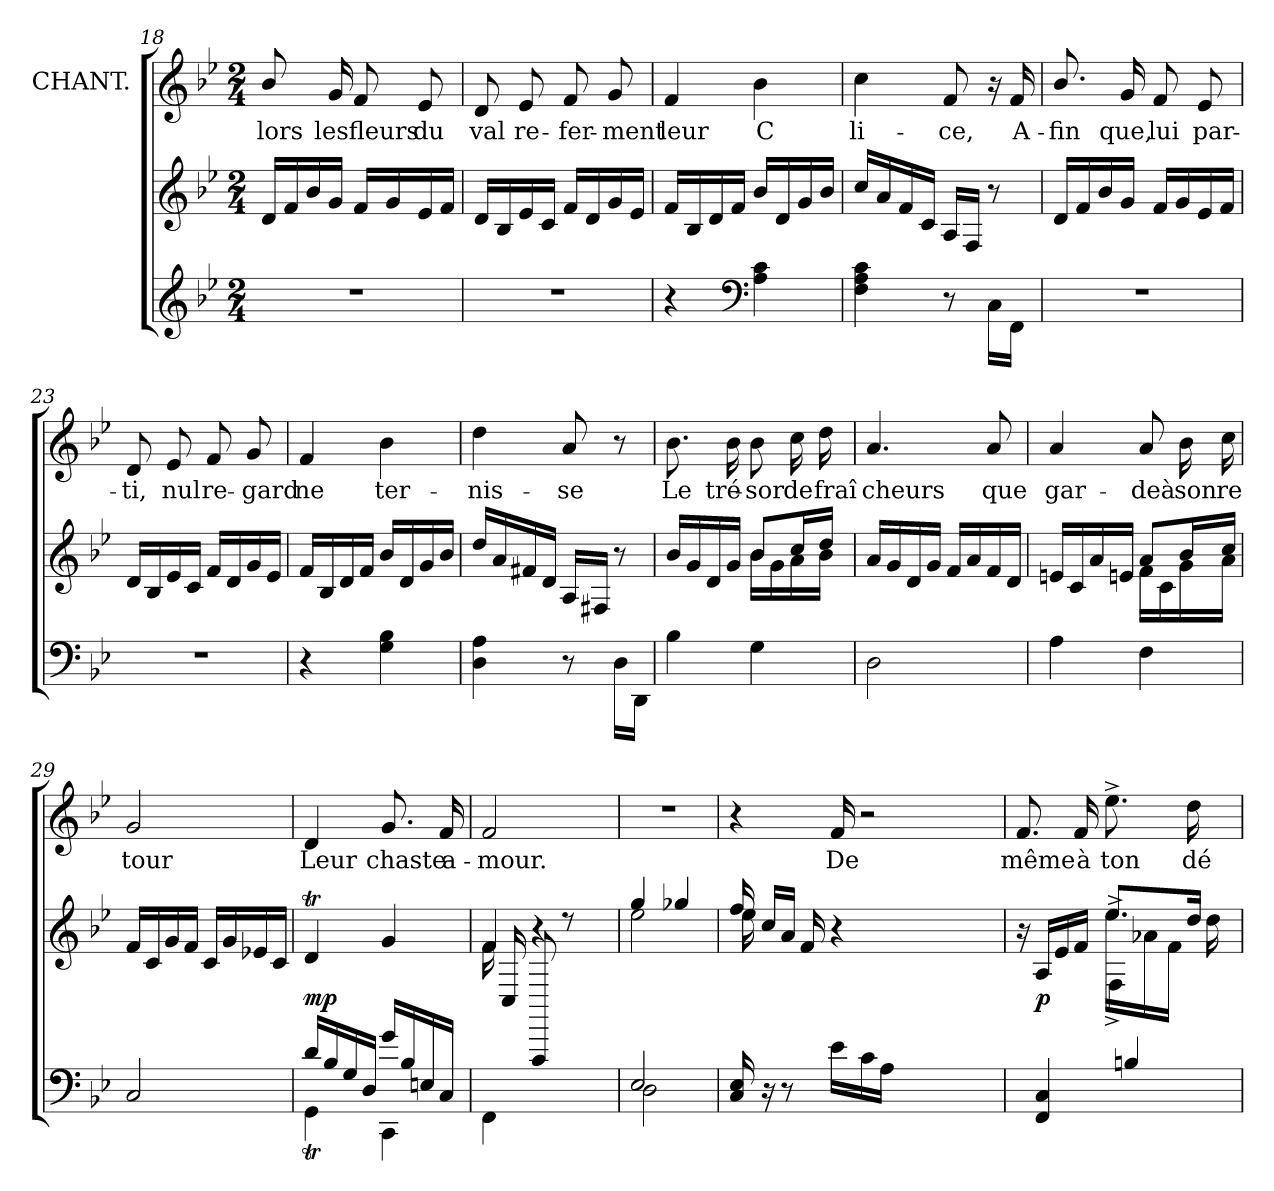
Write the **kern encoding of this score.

**kern	**dynam	**kern	**kern	**text
*part3	*part3	*part2	*part1	*part1
*staff3	*staff3	*staff2	*staff1	*staff1
*	*	*	*I"CHANT.	*
*clefG2	*	*clefG2	*clefG2	*
*k[b-e-]	*	*k[b-e-]	*k[b-e-]	*
*M2/4	*	*M2/4	*M2/4	*
=18	=18	=18	=18	=18
2r	.	16di/LL	8b-i/	lors
.	.	16fi/	.	.
.	.	16b-i/	16ryy	.
.	.	16gi/JJ	16gi/	les
.	.	16fi/LL	8fi/	fleurs
.	.	16gi/	.	.
.	.	16e-i/	8e-i/	du
.	.	16fi/JJ	.	.
=19	=19	=19	=19	=19
2r	.	16di/LL	8di/	val
.	.	16B-i/	.	.
.	.	16e-i/	8e-i/	re-
.	.	16ci/JJ	.	.
.	.	16fi/LL	8fi/	fer-
.	.	16di/	.	.
.	.	16gi/	8gi/	ment
.	.	16e-i/JJ	.	.
=20	=20	=20	=20	=20
4r	.	16fi/LL	4fi/	leur
.	.	16B-i/	.	.
.	.	16di/JJ	.	.
.	.	16fi/JJ	.	.
*clefF4	*	*	*	*
4Aj\ 4cj\	.	16b-i/LL	4b-i\	C
.	.	16di/	.	.
.	.	16gi/	.	.
.	.	16b-i/JJ	.	.
!!LO:LB:g=z
=21	=21	=21	=21	=21
4Fj\ 4Aj\ 4cj\	.	16cci/LL	4cci\	li-
.	.	16ai/	.	.
.	.	16fi/	.	.
.	.	16ci/JJ	.	.
8r	.	16Ai/LL	8fi/	ce,
.	.	16Fi/JJ	.	.
16Cj\LL	.	8r	16r	.
16FFj\JJ	.	.	16fi/	A-
=22	=22	=22	=22	=22
2r	.	16di/LL	8.b-i/	fin
.	.	16fi/	.	.
.	.	16b-i/	.	.
.	.	16gi/JJ	16gi/	que,
.	.	16fi/LL	8fi/	lui
.	.	16gi/	.	.
.	.	16e-i/	8e-i/	par-
.	.	16fi/JJ	.	.
=23	=23	=23	=23	=23
2r	.	16di/LL	8di/	ti,
.	.	16B-i/	.	.
.	.	16e-i/	8e-i/	nul
.	.	16ci/JJ	.	.
.	.	16fi/LL	8fi/	re-
.	.	16di/	.	.
.	.	16gi/	8gi/	gard
.	.	16e-i/JJ	.	.
=24	=24	=24	=24	=24
4r	.	16fi/LL	4fi/	ne
.	.	16B-i/	.	.
.	.	16di/	.	.
.	.	16fi/JJ	.	.
4Gj\ 4B-j\	.	16b-i/LL	4b-i\	ter-
.	.	16di/	.	.
.	.	16gi/	.	.
.	.	16b-i/JJ	.	.
=25	=25	=25	=25	=25
4Dj\ 4Aj\	.	16ddi/LL	4ddi\	nis-
.	.	16ai/	.	.
.	.	16f#Xi/	.	.
.	.	16di/JJ	.	.
8r	.	16Ai/LL	8ai/	se
.	.	16F#Xi/JJ	.	.
16Dj\LL	.	8r	8r	.
16DDj\JJ	.	.	.	.
!!LO:LB:g=z
=26	=26	=26	=26	=26
*	*	*^	*	*
4B-j\	.	16b-i/LL	16ryy	8.b-i\	Le
.	.	16gi/	16ryy	.	.
.	.	16di/	16ryy	.	.
.	.	16gi/JJ	16ryy	16b-i\	tré-
4Gj\	.	8b-i/L	16b-Z\LL	8b-i\	sor
.	.	.	16gZ\	.	.
.	.	16cci/L	16aZ\	16cci\	de
.	.	16ddi/JJ	16b-Z\JJ	16ddi\	fraî
*	*	*v	*v	*	*
=27	=27	=27	=27	=27
2Dj\	.	16ai/LL	4.ai/	cheurs
.	.	16gi/	.	.
.	.	16di/	.	.
.	.	16gi/JJ	.	.
.	.	16fi/LL	.	.
.	.	16ai/	.	.
.	.	16fi/	8ai/	que
.	.	16di/JJ	.	.
=28	=28	=28	=28	=28
*	*	*^	*	*
4Aj\	.	16eni/LL	16ryy	4ai/	gar-
.	.	16ci/	16ryy	.	.
.	.	16ai/	16ryy	.	.
.	.	16eni/JJ	16ryy	.	.
4Fj\	.	8ai/L	16fZ\LL	8ai/	deà
.	.	.	16cZ\	.	.
.	.	16b-i/L	16gZ\	16b-i\	son
.	.	16cci/JJ	16aZ\JJ	16cci\	re
*	*	*v	*v	*	*
=29	=29	=29	=29	=29
2Cj/	.	16fi/LL	2gi/	tour
.	.	16ci/	.	.
.	.	16gi/	.	.
.	.	16fi/JJ	.	.
.	.	16ci/LL	.	.
.	.	16gi/	.	.
.	.	16e-Xi/	.	.
.	.	16ci/JJ	.	.
=30	=30	=30	=30	=30
*^	*	*	*	*
!	!	!LO:DY:a	!	!	!
4GGj\	16dtZ\LL	mp	4dti/	4di/	Leur
.	16B-Z/	.	.	.	.
.	16GZ/	.	.	.	.
.	16DZ/JJ	.	.	.	.
4CCj\	16gZ\LL	.	4gi/	8.gi/	chaste
.	16B-Z\	.	.	.	.
.	16EnZ/	.	.	.	.
.	16CZ/JJ	.	.	16fi/	a-
*v	*v	*	*	*	*
!!LO:LB:g=z
=31	=31	=31	=31	=31
*	*	*^	*	*
*	*	*	*^	*	*
4FFj\	.	4fi/	16fZ\	16ryy	2fi/	mour.
.	.	.	16CZ/	16ryy	.	.
.	.	.	4r	8FFFV/	.	.
4ryy	.	8r	.	4ryy	.	.
.	.	8ryy	8ryy	.	.	.
*	*	*	*v	*v	*	*
=32	=32	=32	=32	=32	=32
*^	*	*	*	*	*
2E-j/	2DV\	.	4ggi/	2ee-Z\	2r	.
.	.	.	4gg-Xi/	.	.	.
*v	*v	*	*	*	*	*
=33	=33	=33	=33	=33	=33
16Cj/ 16E-j/	.	16ffi/	16ee-Z\	4r	.
16r	.	16cci/LL	4..ryy	.	.
8r	.	16ai/JJ	.	.	.
.	.	16fi/	.	.	.
16e-j\LL	.	4r	.	16fi/	De
16cj\	.	.	.	2r	.
16Aj\JJ	.	.	.	.	.
16ryy	.	.	.	.	.
2ryy	.	2ryy	2ryy	.	.
.	.	.	.	8.ryy	.
=34	=34	=34	=34	=34	=34
*	*	*^	*^	*	*
16ryy	.	16r	16ryy	16ryy	16ryy	8.fi/	même
!	!LO:DY:a	!	!	!	!	!	!
4Cj/ 4FFj/	p	16Ai/LL	16ryy	16ryy	16ryy	.	.
.	.	16e-i/	16ryy	16ryy	16ryy	.	.
.	.	16fi/JJ	16ryy	16ryy	16ryy	16fi/	à
.	.	8.ee-i/L	16.ee-^>Z\LL	4F^>V\	8ryy	8.ee-^>i\	ton
4Bnj/	.	.	.	.	.	.	.
.	.	.	16a-XZ\	.	.	.	.
.	.	.	.	.	16ryy	.	.
.	.	.	16fZ\JJ	.	.	.	.
.	.	16ddi/Jk	.	.	32ryy	16ddi\	dé-
.	.	.	32ryy	.	16dd\	.	.
.	.	16ryy	16ryy	16ryy	.	16ryy	.
.	.	.	.	.	32ryy	.	.
*	*	*v	*v	*v	*v	*	*
=	=	=	=	=
*-	*-	*-	*-	*-
